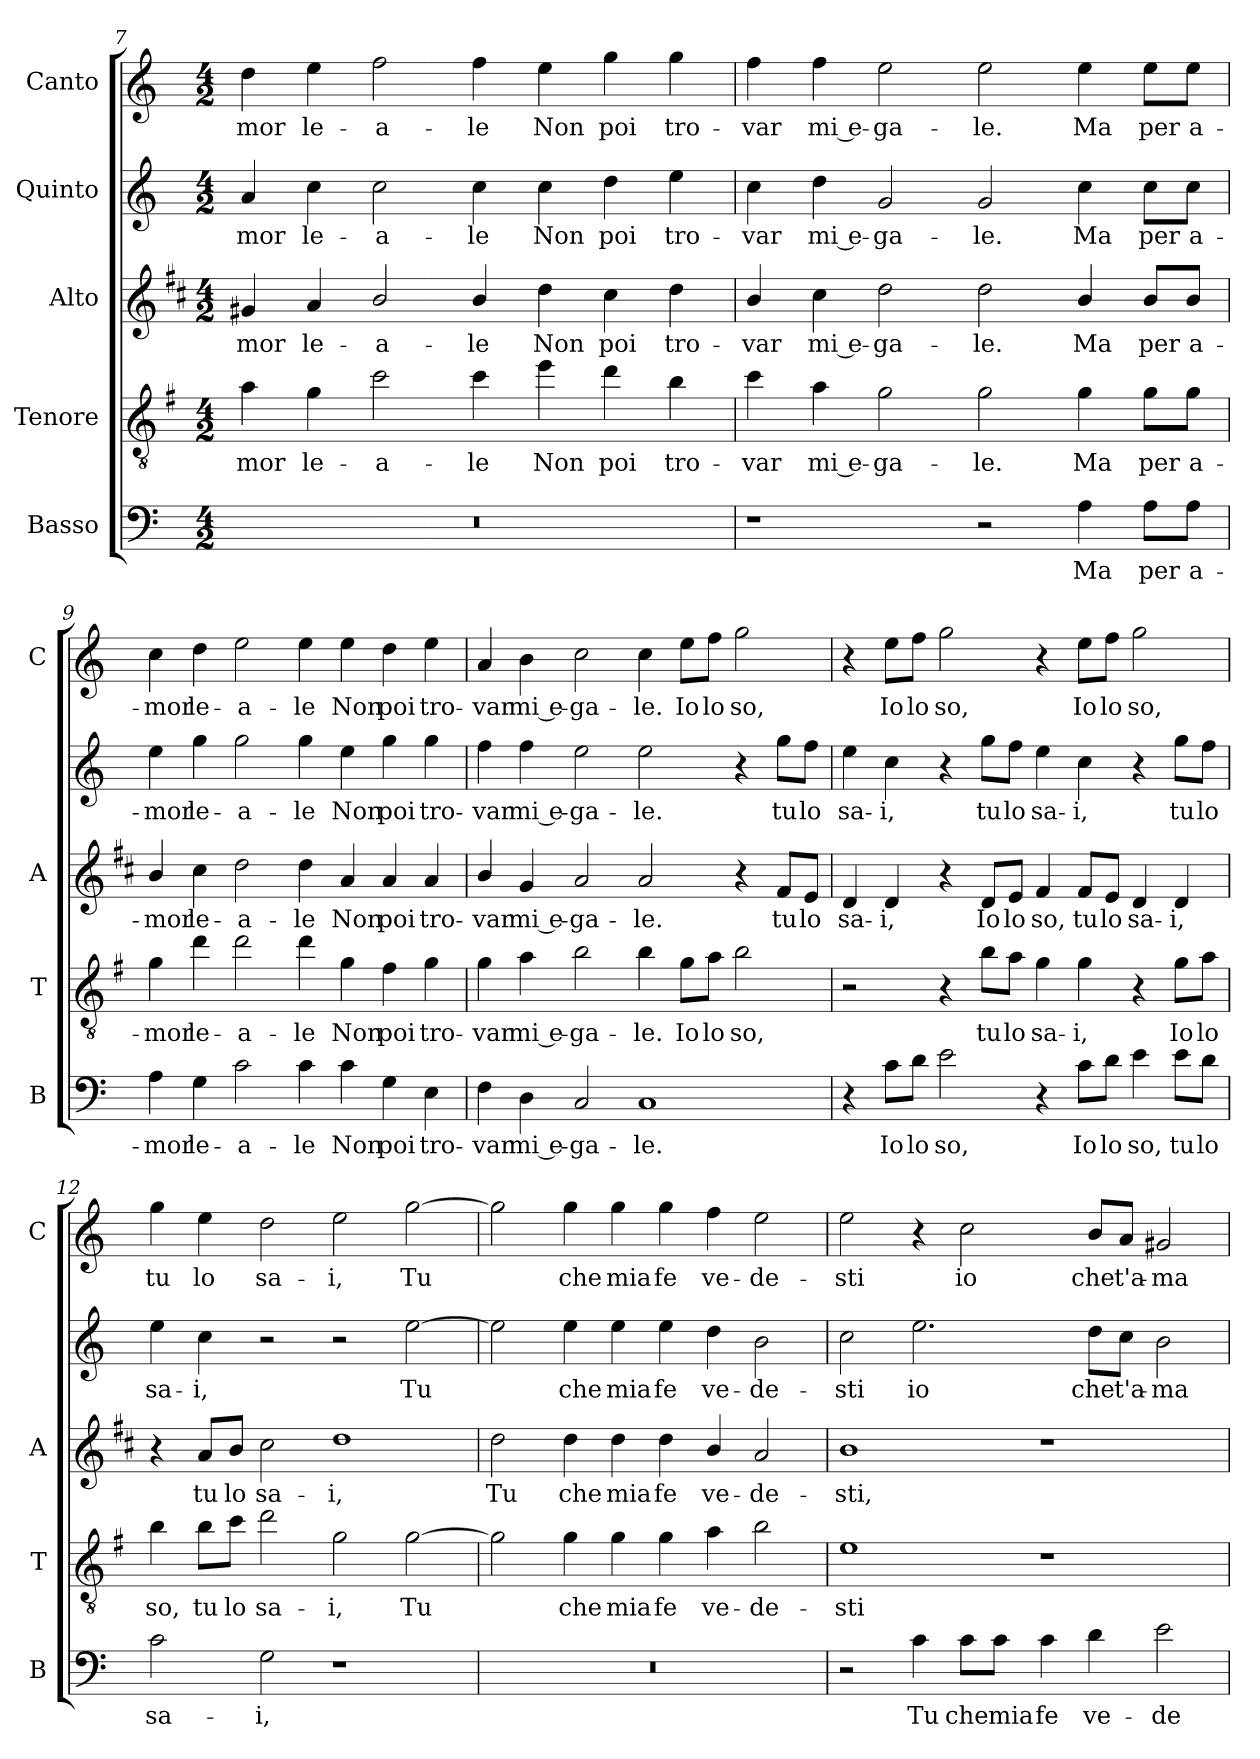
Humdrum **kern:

**kern	**text	**kern	**text	**kern	**text	**kern	**text	**kern	**text
*part5	*part5	*part4	*part4	*part3	*part3	*part2	*part2	*part1	*part1
*staff5	*staff5	*staff4	*staff4	*staff3	*staff3	*staff2	*staff2	*staff1	*staff1
*I"Basso	*	*I"Tenore	*	*I"Alto	*	*I"Quinto	*	*I"Canto	*
*I'B	*	*I'T	*	*I'A	*	*	*	*I'C	*
*clefF4	*	*clefGv2	*	*clefG2	*	*clefG2	*	*clefG2	*
*	*	*ITrd4c7	*	*ITrd1c2	*	*	*	*	*
*k[]	*	*k[]	*	*k[]	*	*k[]	*	*k[]	*
*C:	*	*C:	*	*C:	*	*C:	*	*C:	*
*M4/2	*	*M4/2	*	*M4/2	*	*M4/2	*	*M4/2	*
=7	=7	=7	=7	=7	=7	=7	=7	=7	=7
!	!	!	!LO:LY:b	!	!LO:LY:b	!	!LO:LY:b	!	!LO:LY:b
0r	.	4d\	-mor	4f#X/	-mor	4a/	-mor	4dd\	-mor
!	!	!	!LO:LY:b	!	!LO:LY:b	!	!LO:LY:b	!	!LO:LY:b
.	.	4c\	le-	4g/	le-	4cc\	le-	4ee\	le-
!	!	!	!LO:LY:b	!	!LO:LY:b	!	!LO:LY:b	!	!LO:LY:b
.	.	2f\	-a-	2a/	-a-	2cc\	-a-	2ff\	-a-
!	!	!	!LO:LY:b	!	!LO:LY:b	!	!LO:LY:b	!	!LO:LY:b
.	.	4f\	-le	4a/	-le	4cc\	-le	4ff\	-le
!	!	!	!LO:LY:b	!	!LO:LY:b	!	!LO:LY:b	!	!LO:LY:b
.	.	4a\	Non	4cc\	Non	4cc\	Non	4ee\	Non
!	!	!	!LO:LY:b	!	!LO:LY:b	!	!LO:LY:b	!	!LO:LY:b
.	.	4g\	poi	4b\	poi	4dd\	poi	4gg\	poi
!	!	!	!LO:LY:b	!	!LO:LY:b	!	!LO:LY:b	!	!LO:LY:b
.	.	4e\	tro-	4cc\	tro-	4ee\	tro-	4gg\	tro-
!!LO:LB:g=z
=8	=8	=8	=8	=8	=8	=8	=8	=8	=8
!	!	!	!LO:LY:b	!	!LO:LY:b	!	!LO:LY:b	!	!LO:LY:b
1r	.	4f\	-var	4a/	-var	4cc\	-var	4ff\	-var
!	!	!	!LO:LY:b	!	!LO:LY:b	!	!LO:LY:b	!	!LO:LY:b
.	.	4d\	mi e-	4b\	mi e-	4dd\	mi e-	4ff\	mi e-
!	!	!	!LO:LY:b	!	!LO:LY:b	!	!LO:LY:b	!	!LO:LY:b
.	.	2c\	-ga-	2cc\	-ga-	2g/	-ga-	2ee\	-ga-
!	!	!	!LO:LY:b	!	!LO:LY:b	!	!LO:LY:b	!	!LO:LY:b
2r	.	2c\	-le.	2cc\	-le.	2g/	-le.	2ee\	-le.
!	!LO:LY:b	!	!LO:LY:b	!	!LO:LY:b	!	!LO:LY:b	!	!LO:LY:b
4A\	Ma	4c\	Ma	4a/	Ma	4cc\	Ma	4ee\	Ma
!	!LO:LY:b	!	!LO:LY:b	!	!LO:LY:b	!	!LO:LY:b	!	!LO:LY:b
8A\L	per	8c\L	per	8a/L	per	8cc\L	per	8ee\L	per
!	!LO:LY:b	!	!LO:LY:b	!	!LO:LY:b	!	!LO:LY:b	!	!LO:LY:b
8A\J	a-	8c\J	a-	8a/J	a-	8cc\J	a-	8ee\J	a-
=9	=9	=9	=9	=9	=9	=9	=9	=9	=9
!	!LO:LY:b	!	!LO:LY:b	!	!LO:LY:b	!	!LO:LY:b	!	!LO:LY:b
4A\	-mor	4c\	-mor	4a/	-mor	4ee\	-mor	4cc\	-mor
!	!LO:LY:b	!	!LO:LY:b	!	!LO:LY:b	!	!LO:LY:b	!	!LO:LY:b
4G\	le-	4g\	le-	4b\	le-	4gg\	le-	4dd\	le-
!	!LO:LY:b	!	!LO:LY:b	!	!LO:LY:b	!	!LO:LY:b	!	!LO:LY:b
2c\	-a-	2g\	-a-	2cc\	-a-	2gg\	-a-	2ee\	-a-
!	!LO:LY:b	!	!LO:LY:b	!	!LO:LY:b	!	!LO:LY:b	!	!LO:LY:b
4c\	-le	4g\	-le	4cc\	-le	4gg\	-le	4ee\	-le
!	!LO:LY:b	!	!LO:LY:b	!	!LO:LY:b	!	!LO:LY:b	!	!LO:LY:b
4c\	Non	4c\	Non	4g/	Non	4ee\	Non	4ee\	Non
!	!LO:LY:b	!	!LO:LY:b	!	!LO:LY:b	!	!LO:LY:b	!	!LO:LY:b
4G\	poi	4B\	poi	4g/	poi	4gg\	poi	4dd\	poi
!	!LO:LY:b	!	!LO:LY:b	!	!LO:LY:b	!	!LO:LY:b	!	!LO:LY:b
4E\	tro-	4c\	tro-	4g/	tro-	4gg\	tro-	4ee\	tro-
=10	=10	=10	=10	=10	=10	=10	=10	=10	=10
!	!LO:LY:b	!	!LO:LY:b	!	!LO:LY:b	!	!LO:LY:b	!	!LO:LY:b
4F\	-var	4c\	-var	4a/	-var	4ff\	-var	4a/	-var
!	!LO:LY:b	!	!LO:LY:b	!	!LO:LY:b	!	!LO:LY:b	!	!LO:LY:b
4D\	mi e-	4d\	mi e-	4f/	mi e-	4ff\	mi e-	4b\	mi e-
!	!LO:LY:b	!	!LO:LY:b	!	!LO:LY:b	!	!LO:LY:b	!	!LO:LY:b
2C/	-ga-	2e\	-ga-	2g/	-ga-	2ee\	-ga-	2cc\	-ga-
!	!LO:LY:b	!	!LO:LY:b	!	!LO:LY:b	!	!LO:LY:b	!	!LO:LY:b
1C	-le.	4e\	-le.	2g/	-le.	2ee\	-le.	4cc\	-le.
!	!	!	!LO:LY:b	!	!	!	!	!	!LO:LY:b
.	.	8c\L	Io	.	.	.	.	8ee\L	Io
!	!	!	!LO:LY:b	!	!	!	!	!	!LO:LY:b
.	.	8d\J	lo	.	.	.	.	8ff\J	lo
!	!	!	!LO:LY:b	!	!	!	!	!	!LO:LY:b
.	.	2e\	so,	4r	.	4r	.	2gg\	so,
!	!	!	!	!	!LO:LY:b	!	!LO:LY:b	!	!
.	.	.	.	8e/L	tu	8gg\L	tu	.	.
!	!	!	!	!	!LO:LY:b	!	!LO:LY:b	!	!
.	.	.	.	8d/J	lo	8ff\J	lo	.	.
!!LO:PB:g=z
=11	=11	=11	=11	=11	=11	=11	=11	=11	=11
!	!	!	!	!	!LO:LY:b	!	!LO:LY:b	!	!
4r	.	2r	.	4c/	sa-	4ee\	sa-	4r	.
!	!LO:LY:b	!	!	!	!LO:LY:b	!	!LO:LY:b	!	!LO:LY:b
8c\L	Io	.	.	4c/	-i,	4cc\	-i,	8ee\L	Io
!	!LO:LY:b	!	!	!	!	!	!	!	!LO:LY:b
8d\J	lo	.	.	.	.	.	.	8ff\J	lo
!	!LO:LY:b	!	!	!	!	!	!	!	!LO:LY:b
2e\	so,	4r	.	4r	.	4r	.	2gg\	so,
!	!	!	!LO:LY:b	!	!LO:LY:b	!	!LO:LY:b	!	!
.	.	8e\L	tu	8c/L	Io	8gg\L	tu	.	.
!	!	!	!LO:LY:b	!	!LO:LY:b	!	!LO:LY:b	!	!
.	.	8d\J	lo	8d/J	lo	8ff\J	lo	.	.
!	!	!	!LO:LY:b	!	!LO:LY:b	!	!LO:LY:b	!	!
4r	.	4c\	sa-	4e/	so,	4ee\	sa-	4r	.
!	!LO:LY:b	!	!LO:LY:b	!	!LO:LY:b	!	!LO:LY:b	!	!LO:LY:b
8c\L	Io	4c\	-i,	8e/L	tu	4cc\	-i,	8ee\L	Io
!	!LO:LY:b	!	!	!	!LO:LY:b	!	!	!	!LO:LY:b
8d\J	lo	.	.	8d/J	lo	.	.	8ff\J	lo
!	!LO:LY:b	!	!	!	!LO:LY:b	!	!	!	!LO:LY:b
4e\	so,	4r	.	4c/	sa-	4r	.	2gg\	so,
!	!LO:LY:b	!	!LO:LY:b	!	!LO:LY:b	!	!LO:LY:b	!	!
8e\L	tu	8c\L	Io	4c/	-i,	8gg\L	tu	.	.
!	!LO:LY:b	!	!LO:LY:b	!	!	!	!LO:LY:b	!	!
8d\J	lo	8d\J	lo	.	.	8ff\J	lo	.	.
=12	=12	=12	=12	=12	=12	=12	=12	=12	=12
!	!LO:LY:b	!	!LO:LY:b	!	!	!	!LO:LY:b	!	!LO:LY:b
2c\	sa-	4e\	so,	4r	.	4ee\	sa-	4gg\	tu
!	!	!	!LO:LY:b	!	!LO:LY:b	!	!LO:LY:b	!	!LO:LY:b
.	.	8e\L	tu	8g/L	tu	4cc\	-i,	4ee\	lo
!	!	!	!LO:LY:b	!	!LO:LY:b	!	!	!	!
.	.	8f\J	lo	8a/J	lo	.	.	.	.
!	!LO:LY:b	!	!LO:LY:b	!	!LO:LY:b	!	!	!	!LO:LY:b
2G\	-i,	2g\	sa-	2b\	sa-	2r	.	2dd\	sa-
!	!	!	!LO:LY:b	!	!LO:LY:b	!	!	!	!LO:LY:b
1r	.	2c\	-i,	1cc	-i,	2r	.	2ee\	-i,
!	!	!	!LO:LY:b	!	!	!	!LO:LY:b	!	!LO:LY:b
.	.	[2c\	Tu	.	.	[2ee\	Tu	[2gg\	Tu
=13	=13	=13	=13	=13	=13	=13	=13	=13	=13
!	!	!	!	!	!LO:LY:b	!	!	!	!
0r	.	2c\]	.	2cc\	Tu	2ee\]	.	2gg\]	.
!	!	!	!LO:LY:b	!	!LO:LY:b	!	!LO:LY:b	!	!LO:LY:b
.	.	4c\	che	4cc\	che	4ee\	che	4gg\	che
!	!	!	!LO:LY:b	!	!LO:LY:b	!	!LO:LY:b	!	!LO:LY:b
.	.	4c\	mia	4cc\	mia	4ee\	mia	4gg\	mia
!	!	!	!LO:LY:b	!	!LO:LY:b	!	!LO:LY:b	!	!LO:LY:b
.	.	4c\	fe	4cc\	fe	4ee\	fe	4gg\	fe
!	!	!	!LO:LY:b	!	!LO:LY:b	!	!LO:LY:b	!	!LO:LY:b
.	.	4d\	ve-	4a/	ve-	4dd\	ve-	4ff\	ve-
!	!	!	!LO:LY:b	!	!LO:LY:b	!	!LO:LY:b	!	!LO:LY:b
.	.	2e\	-de-	2g/	-de-	2b\	-de-	2ee\	-de-
!!LO:LB:g=z
=14	=14	=14	=14	=14	=14	=14	=14	=14	=14
!	!	!	!LO:LY:b	!	!LO:LY:b	!	!LO:LY:b	!	!LO:LY:b
2r	.	1A	-sti	1a	-sti,	2cc\	-sti	2ee\	-sti
!	!LO:LY:b	!	!	!	!	!	!LO:LY:b	!	!
4c\	Tu	.	.	.	.	2.ee\	io	4r	.
!	!LO:LY:b	!	!	!	!	!	!	!	!LO:LY:b
8c\L	che	.	.	.	.	.	.	2cc\	io
!	!LO:LY:b	!	!	!	!	!	!	!	!
8c\J	mia	.	.	.	.	.	.	.	.
!	!LO:LY:b	!	!	!	!	!	!	!	!
4c\	fe	1r	.	1r	.	.	.	.	.
!	!LO:LY:b	!	!	!	!	!	!LO:LY:b	!	!LO:LY:b
4d\	ve-	.	.	.	.	8dd\L	che	8b/L	che
!	!	!	!	!	!	!	!LO:LY:b	!	!LO:LY:b
.	.	.	.	.	.	8cc\J	t'a-	8a/J	t'a-
!	!LO:LY:b	!	!	!	!	!	!LO:LY:b	!	!LO:LY:b
2e\	-de-	.	.	.	.	2b\	-ma-	2g#X/	-ma-
=	=	=	=	=	=	=	=	=	=
*-	*-	*-	*-	*-	*-	*-	*-	*-	*-
